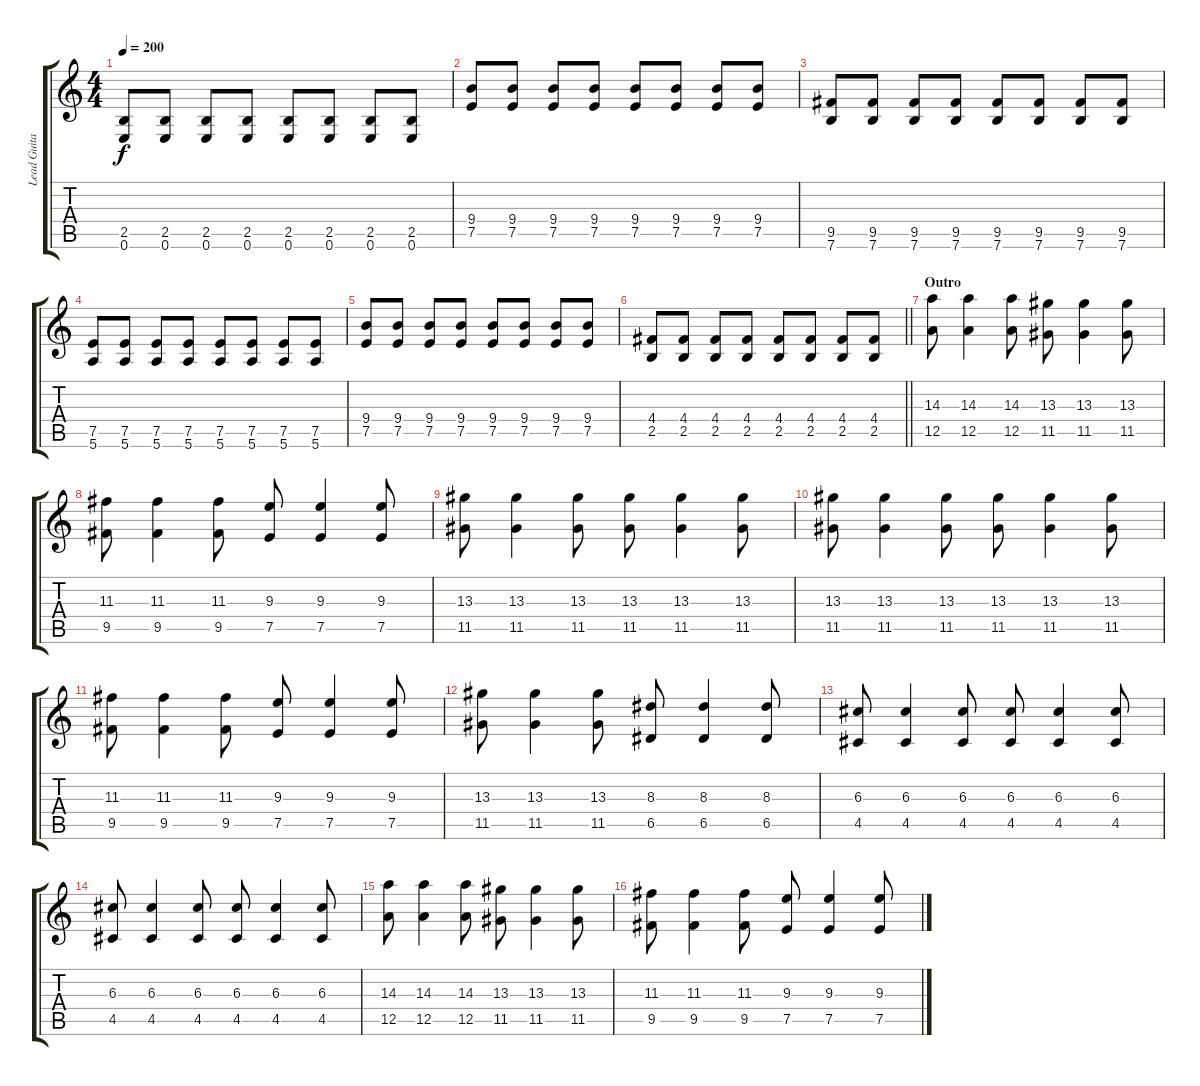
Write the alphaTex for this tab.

\track ("Lead Guitar" "Lead Guita") {instrument distortionguitar}
\staff {score tabs}
\tuning (E4 B3 G3 D3 A2 E2) {hide}
\ts (4 4)
\tempo 200
\clef g2
\ks c
(2.5 0.6).8{dy f} (2.5 0.6).8 (2.5 0.6).8 (2.5 0.6).8 (2.5 0.6).8 (2.5 0.6).8 (2.5 0.6).8 (2.5 0.6).8 |
(9.4 7.5).8 (9.4 7.5).8 (9.4 7.5).8 (9.4 7.5).8 (9.4 7.5).8 (9.4 7.5).8 (9.4 7.5).8 (9.4 7.5).8 |
(9.5 7.6).8 (9.5 7.6).8 (9.5 7.6).8 (9.5 7.6).8 (9.5 7.6).8 (9.5 7.6).8 (9.5 7.6).8 (9.5 7.6).8 |
(7.5 5.6).8 (7.5 5.6).8 (7.5 5.6).8 (7.5 5.6).8 (7.5 5.6).8 (7.5 5.6).8 (7.5 5.6).8 (7.5 5.6).8 |
(9.4 7.5).8 (9.4 7.5).8 (9.4 7.5).8 (9.4 7.5).8 (9.4 7.5).8 (9.4 7.5).8 (9.4 7.5).8 (9.4 7.5).8 |
\barLineRight lightlight
(4.4 2.5).8 (4.4 2.5).8 (4.4 2.5).8 (4.4 2.5).8 (4.4 2.5).8 (4.4 2.5).8 (4.4 2.5).8 (4.4 2.5).8 |
\section ("" "Outro")
(14.3 12.5).8 (14.3 12.5).4 (14.3 12.5).8 (13.3 11.5).8 (13.3 11.5).4 (13.3 11.5).8 |
(11.3 9.5).8 (11.3 9.5).4 (11.3 9.5).8 (9.3 7.5).8 (9.3 7.5).4 (9.3 7.5).8 |
(13.3 11.5).8 (13.3 11.5).4 (13.3 11.5).8 (13.3 11.5).8 (13.3 11.5).4 (13.3 11.5).8 |
(13.3 11.5).8 (13.3 11.5).4 (13.3 11.5).8 (13.3 11.5).8 (13.3 11.5).4 (13.3 11.5).8 |
(11.3 9.5).8 (11.3 9.5).4 (11.3 9.5).8 (9.3 7.5).8 (9.3 7.5).4 (9.3 7.5).8 |
(13.3 11.5).8 (13.3 11.5).4 (13.3 11.5).8 (8.3 6.5).8 (8.3 6.5).4 (8.3 6.5).8 |
(6.3 4.5).8 (6.3 4.5).4 (6.3 4.5).8 (6.3 4.5).8 (6.3 4.5).4 (6.3 4.5).8 |
(6.3 4.5).8 (6.3 4.5).4 (6.3 4.5).8 (6.3 4.5).8 (6.3 4.5).4 (6.3 4.5).8 |
(14.3 12.5).8 (14.3 12.5).4 (14.3 12.5).8 (13.3 11.5).8 (13.3 11.5).4 (13.3 11.5).8 |
(11.3 9.5).8 (11.3 9.5).4 (11.3 9.5).8 (9.3 7.5).8 (9.3 7.5).4 (9.3 7.5).8
